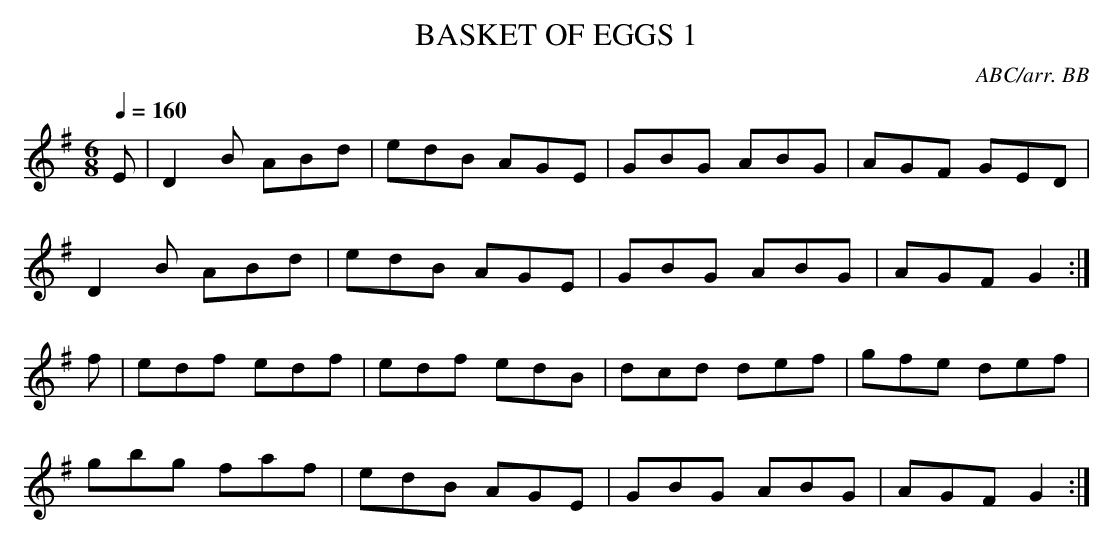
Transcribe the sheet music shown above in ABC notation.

X:1
T:BASKET OF EGGS 1
C:ABC/arr. BB
Q:1/4=160
L:1/8
M:6/8
K:G
E|D2B ABd|edB AGE|GBG ABG|AGF GED|
D2B ABd|edB AGE|GBG ABG|AGF G2:|
f|edf edf|edf edB|dcd def|gfe def|
gbg faf|edB AGE|GBG ABG|AGF G2:|
